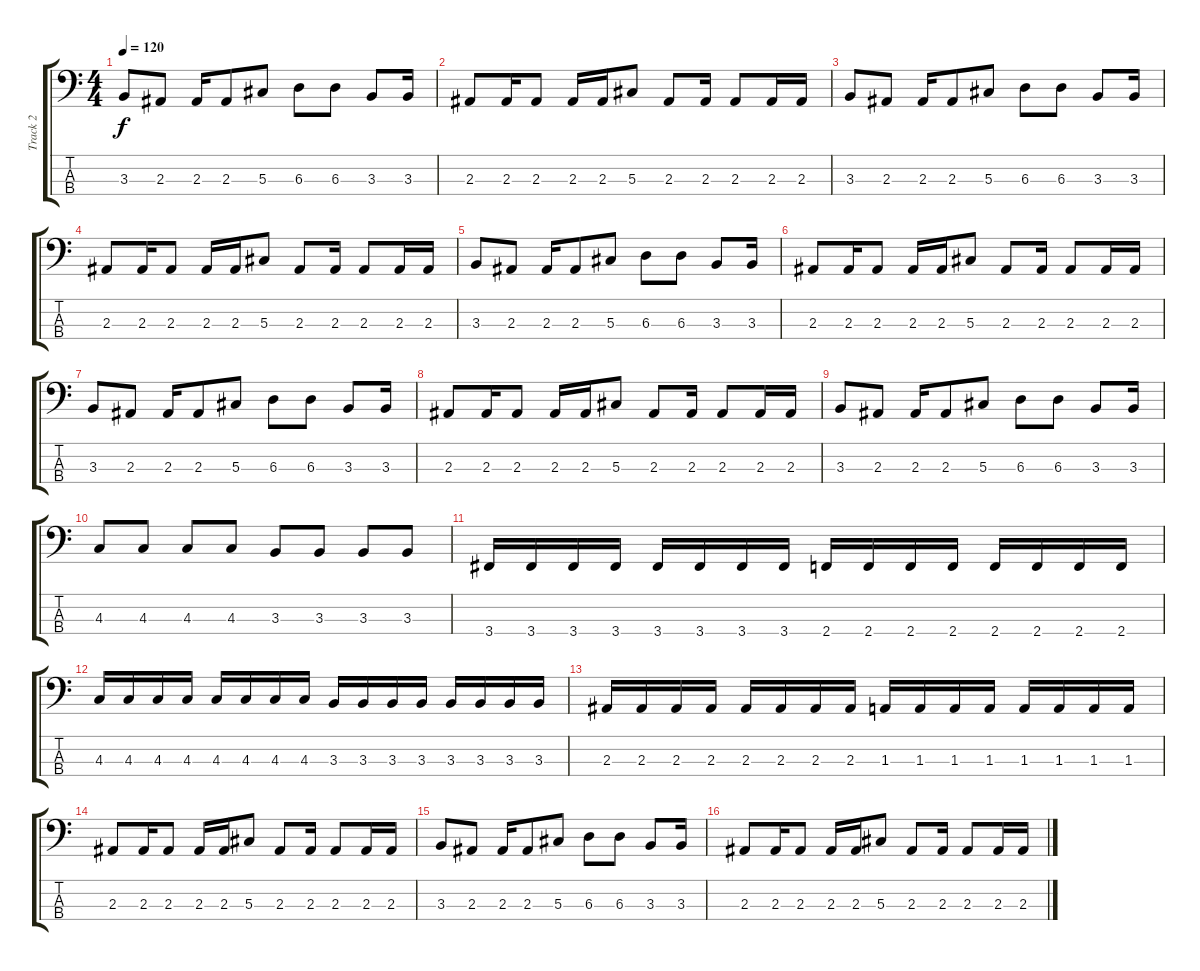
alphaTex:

\track ("Track 2" "Track 2") {instrument electricbasspick}
\staff {score tabs}
\tuning (Gb2 Db2 Ab1 Eb1) {hide}
\ts (4 4)
\tempo 120
\clef f4
\ks c
3.3.8{dy f} 2.3.8 2.3.16 2.3.8 5.3.8 6.3.8 6.3.8 3.3.8 3.3.16 |
2.3.8 2.3.16 2.3.8 2.3.16 2.3.16 5.3.8 2.3.8 2.3.16 2.3.8 2.3.16 2.3.16 |
3.3.8 2.3.8 2.3.16 2.3.8 5.3.8 6.3.8 6.3.8 3.3.8 3.3.16 |
2.3.8 2.3.16 2.3.8 2.3.16 2.3.16 5.3.8 2.3.8 2.3.16 2.3.8 2.3.16 2.3.16 |
3.3.8 2.3.8 2.3.16 2.3.8 5.3.8 6.3.8 6.3.8 3.3.8 3.3.16 |
2.3.8 2.3.16 2.3.8 2.3.16 2.3.16 5.3.8 2.3.8 2.3.16 2.3.8 2.3.16 2.3.16 |
3.3.8 2.3.8 2.3.16 2.3.8 5.3.8 6.3.8 6.3.8 3.3.8 3.3.16 |
2.3.8 2.3.16 2.3.8 2.3.16 2.3.16 5.3.8 2.3.8 2.3.16 2.3.8 2.3.16 2.3.16 |
3.3.8 2.3.8 2.3.16 2.3.8 5.3.8 6.3.8 6.3.8 3.3.8 3.3.16 |
4.3.8 4.3.8 4.3.8 4.3.8 3.3.8 3.3.8 3.3.8 3.3.8 |
3.4.16 3.4.16 3.4.16 3.4.16 3.4.16 3.4.16 3.4.16 3.4.16 2.4.16 2.4.16 2.4.16 2.4.16 2.4.16 2.4.16 2.4.16 2.4.16 |
4.3.16 4.3.16 4.3.16 4.3.16 4.3.16 4.3.16 4.3.16 4.3.16 3.3.16 3.3.16 3.3.16 3.3.16 3.3.16 3.3.16 3.3.16 3.3.16 |
2.3.16 2.3.16 2.3.16 2.3.16 2.3.16 2.3.16 2.3.16 2.3.16 1.3.16 1.3.16 1.3.16 1.3.16 1.3.16 1.3.16 1.3.16 1.3.16 |
2.3.8 2.3.16 2.3.8 2.3.16 2.3.16 5.3.8 2.3.8 2.3.16 2.3.8 2.3.16 2.3.16 |
3.3.8 2.3.8 2.3.16 2.3.8 5.3.8 6.3.8 6.3.8 3.3.8 3.3.16 |
2.3.8 2.3.16 2.3.8 2.3.16 2.3.16 5.3.8 2.3.8 2.3.16 2.3.8 2.3.16 2.3.16
